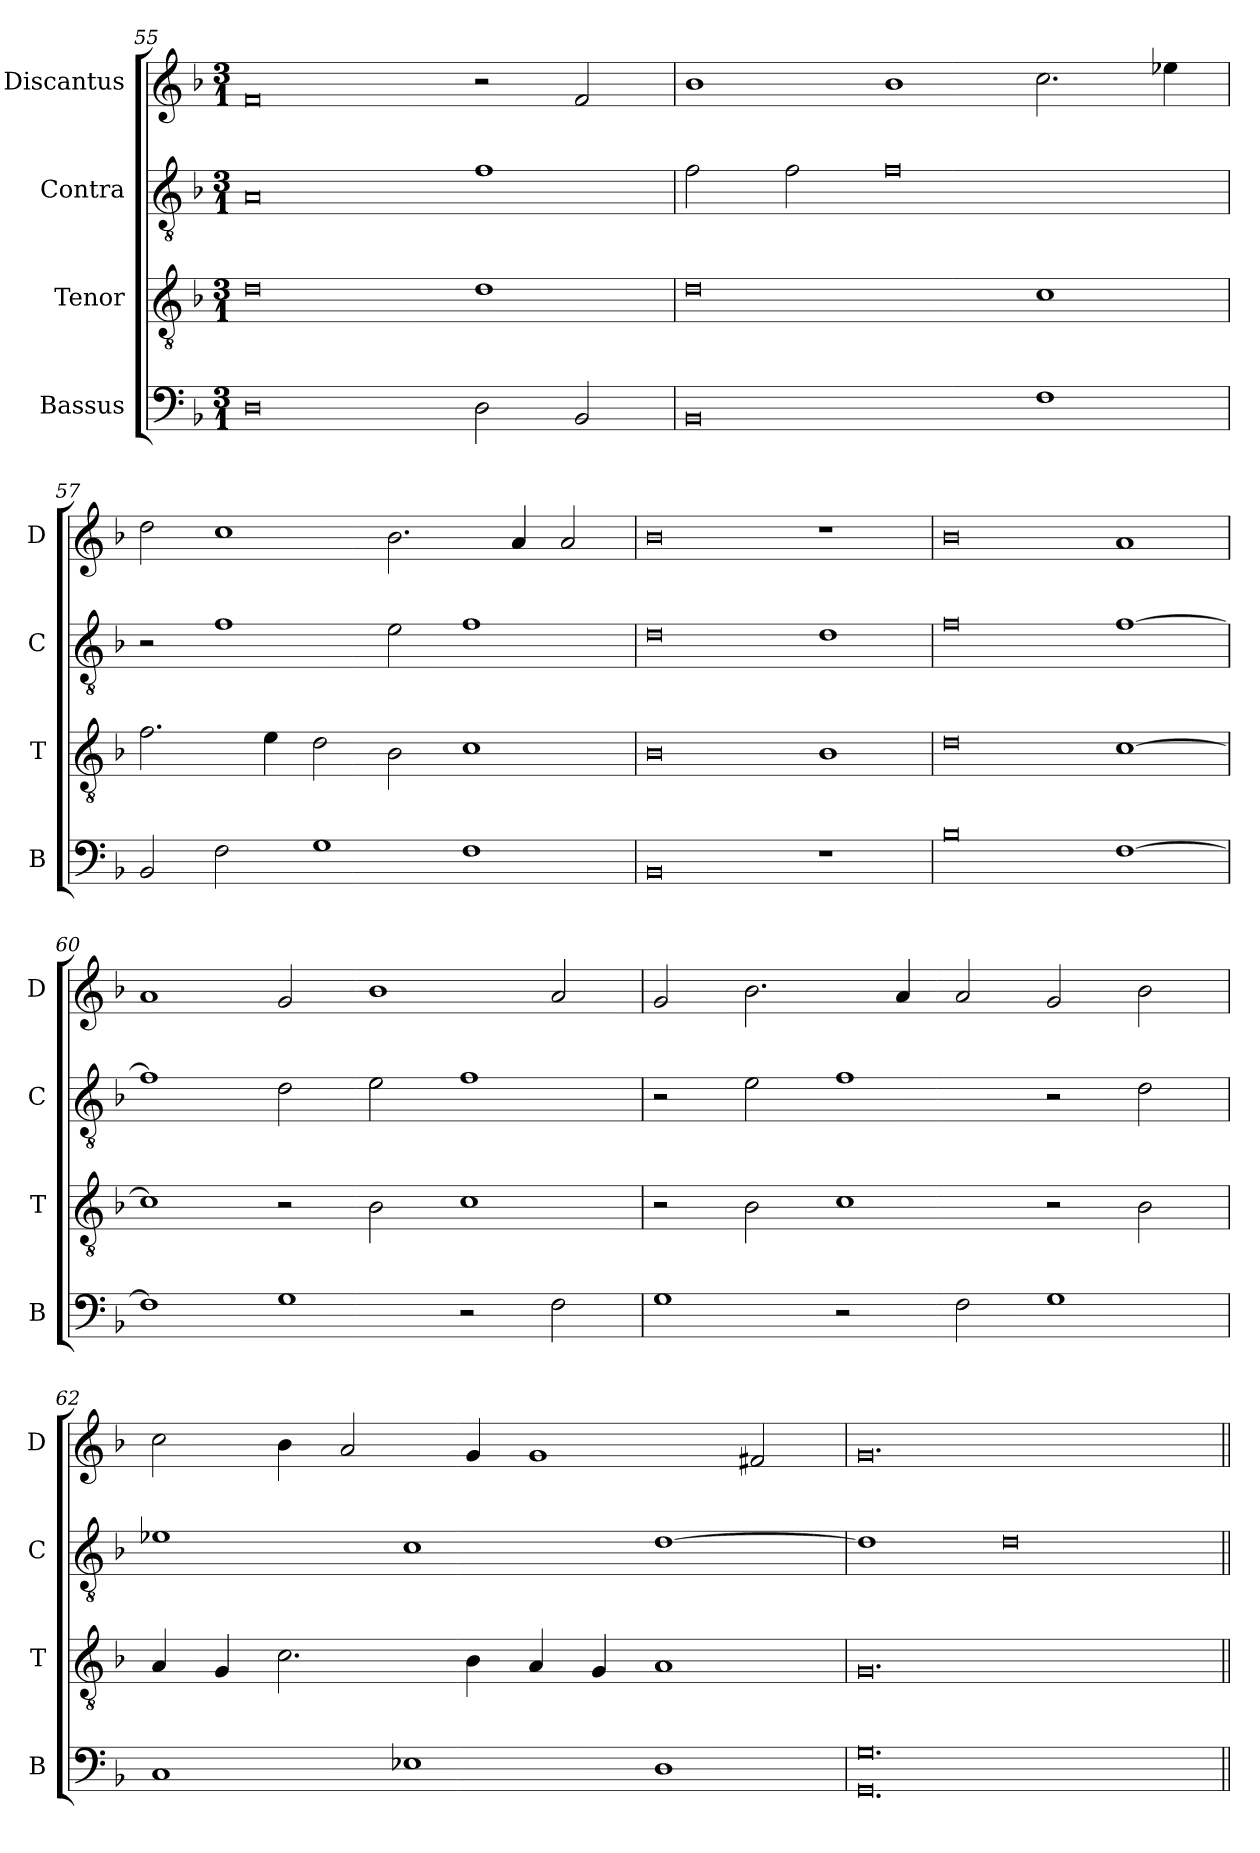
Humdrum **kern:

**kern	**kern	**kern	**kern
*part4	*part3	*part2	*part1
*staff4	*staff3	*staff2	*staff1
*I"Bassus	*I"Tenor	*I"Contra	*I"Discantus
*I'B	*I'T	*I'C	*I'D
*clefF4	*clefGv2	*clefGv2	*clefG2
*k[b-]	*k[b-]	*k[b-]	*k[b-]
*M3/1	*M3/1	*M3/1	*M3/1
=55	=55	=55	=55
0D	0d	0A	0f
2D\	1d	1f	2r
2BB-/	.	.	2f/
=56	=56	=56	=56
0BB-	0d	2f\	1b-
.	.	2f\	.
.	.	0f	1b-
1F	1c	.	2.cc\
.	.	.	4ee-X\
=57	=57	=57	=57
2BB-/	2.f\	2r	2dd\
2F\	.	1f	1cc
.	4e\	.	.
1G	2d\	.	.
.	2B-\	2e\	2.b-\
1F	1c	1f	.
.	.	.	4a/
.	.	.	2a/
=58	=58	=58	=58
0BB-	0B-	0d	0b-
1r	1B-	1d	1r
=59	=59	=59	=59
0B-	0d	0f	0b-
[1F	[1c	[1f	1a
=60	=60	=60	=60
1F]	1c]	1f]	1a
1G	2r	2d\	2g/
.	2B-\	2e\	1b-
2r	1c	1f	.
2F\	.	.	2a/
=61	=61	=61	=61
1G	2r	2r	2g/
.	2B-\	2e\	2.b-\
2r	1c	1f	.
.	.	.	4a/
2F\	.	.	2a/
1G	2r	2r	2g/
.	2B-\	2d\	2b-\
=62	=62	=62	=62
1C	4A/	1e-X	2cc\
.	4G/	.	.
.	2.c\	.	4b-\
.	.	.	2a/
1E-X	.	1c	.
.	4B-\	.	4g/
.	4A/	.	1g
.	4G/	.	.
1D	1A	[1d	.
.	.	.	2f#X/
=63	=63	=63	=63
*^	*	*	*
0.GG\	0.G/	0.G	1d]	0.g
.	.	.	0d	.
*v	*v	*	*	*
=||	=||	=||	=||
*-	*-	*-	*-
